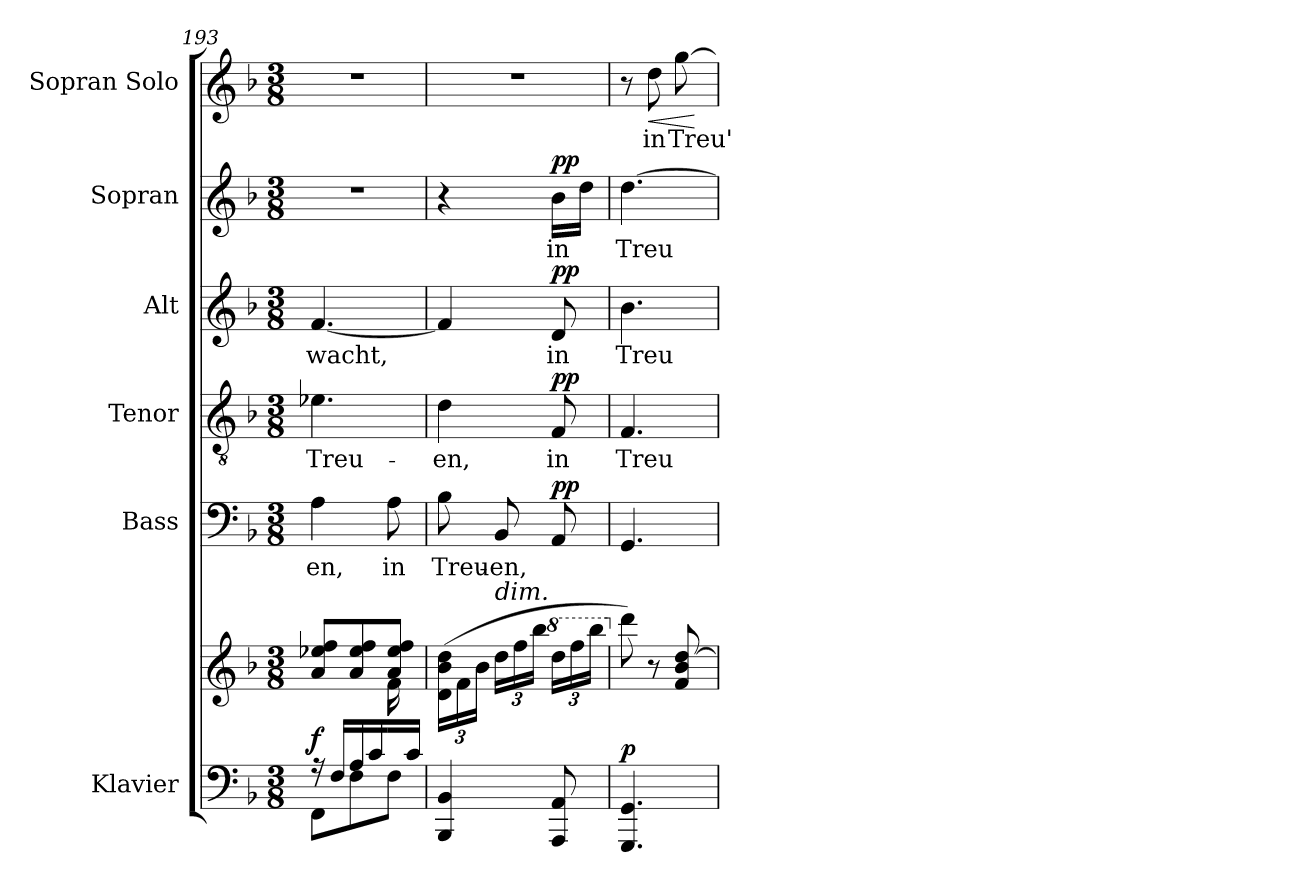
**kern	**kern	**dynam	**kern	**text	**dynam	**kern	**text	**dynam	**kern	**text	**dynam	**kern	**text	**dynam	**kern	**text	**dynam
*part6	*part6	*part6	*part5	*part5	*part5	*part4	*part4	*part4	*part3	*part3	*part3	*part2	*part2	*part2	*part1	*part1	*part1
*staff7	*staff6	*staff6/7	*staff5	*staff5	*staff5	*staff4	*staff4	*staff4	*staff3	*staff3	*staff3	*staff2	*staff2	*staff2	*staff1	*staff1	*staff1
*I"Klavier	*	*	*I"Bass	*	*	*I"Tenor	*	*	*I"Alt	*	*	*I"Sopran	*	*	*I"Sopran Solo	*	*
*	*	*	*I'B	*	*	*I'T	*	*	*I'A	*	*	*I'S	*	*	*	*	*
*clefF4	*clefG2	*	*clefF4	*	*	*clefGv2	*	*	*clefG2	*	*	*clefG2	*	*	*clefG2	*	*
*k[b-]	*k[b-]	*	*k[b-]	*	*	*k[b-]	*	*	*k[b-]	*	*	*k[b-]	*	*	*k[b-]	*	*
*M3/8	*M3/8	*	*M3/8	*	*	*M3/8	*	*	*M3/8	*	*	*M3/8	*	*	*M3/8	*	*
=193	=193	=193	=193	=193	=193	=193	=193	=193	=193	=193	=193	=193	=193	=193	=193	=193	=193
*^	*^	*	*	*	*	*	*	*	*	*	*	*	*	*	*	*	*
!	!	!	!	!LO:DY:a=2	!	!LO:LY:b	!	!	!LO:LY:b	!	!	!LO:LY:b	!	!	!	!	!	!	!
16r	8FF\L	8a/ 8ee-X/ 8ff/L	4ryy	f	4A\	-en,	.	4.e-X\	Treu-	.	[4.f/	-wacht,	.	4.r	.	.	4.r	.	.
16F/LL	.	.	.	.	.	.	.	.	.	.	.	.	.	.	.	.	.	.	.
16A/	8F\	8a/ 8ee-/ 8ff/	.	.	.	.	.	.	.	.	.	.	.	.	.	.	.	.	.
16c/	.	.	.	.	.	.	.	.	.	.	.	.	.	.	.	.	.	.	.
!	!	!	!	!	!	!LO:LY:b	!	!	!	!	!	!	!	!	!	!	!	!	!
16ryy	8F\J	8a/ 8ee-/ 8ff/J	16f\	.	8A\	in	.	.	.	.	.	.	.	.	.	.	.	.	.
16c/JJ	.	.	16ryy	.	.	.	.	.	.	.	.	.	.	.	.	.	.	.	.
*v	*v	*	*	*	*	*	*	*	*	*	*	*	*	*	*	*	*	*	*
*	*v	*v	*	*	*	*	*	*	*	*	*	*	*	*	*	*	*	*
=194	=194	=194	=194	=194	=194	=194	=194	=194	=194	=194	=194	=194	=194	=194	=194	=194	=194
*	*Xbrackettup	*	*	*	*	*	*	*	*	*	*	*	*	*	*	*	*
*	*^	*	*	*	*	*	*	*	*	*	*	*	*	*	*	*	*
!	!	!	!	!	!LO:LY:b	!	!	!LO:LY:b	!	!	!	!	!	!	!	!	!	!
*	*v	*v	*	*	*	*	*	*	*	*	*	*	*	*	*	*	*	*
4BBB-/ 4BB-/	(24d\ 24b-\ 24dd\LL	.	8B-\	Treu-	.	4d\	-en,	.	4f/]	.	.	4r	.	.	4.r	.	.
.	24f\	.	.	.	.	.	.	.	.	.	.	.	.	.	.	.	.
.	24b-\JJ	.	.	.	.	.	.	.	.	.	.	.	.	.	.	.	.
!	!LO:TX:a:i:t=dim.	!	!	!	!	!	!	!	!	!	!	!	!	!	!	!	!
!	!	!	!	!LO:LY:b	!	!	!	!	!	!	!	!	!	!	!	!	!
.	24dd\LL	.	8BB-/	-en,	.	.	.	.	.	.	.	.	.	.	.	.	.
.	24ff\	.	.	.	.	.	.	.	.	.	.	.	.	.	.	.	.
.	24bb-\JJ	.	.	.	.	.	.	.	.	.	.	.	.	.	.	.	.
*	*8va	*	*	*	*	*	*	*	*	*	*	*	*	*	*	*	*
!	!	!	!	!	!LO:DY:a	!	!LO:LY:b	!LO:DY:a	!	!LO:LY:b	!LO:DY:a	!	!LO:LY:b	!LO:DY:a	!	!	!
8AAA/ 8AA/	24ddd\LL	.	8AA/	.	pp	8F/	in	pp	8d/	in	pp	16b-\LL	in	pp	.	.	.
.	24fff\	.	.	.	.	.	.	.	.	.	.	.	.	.	.	.	.
.	.	.	.	.	.	.	.	.	.	.	.	16dd\JJ	.	.	.	.	.
.	24bbb-\JJ	.	.	.	.	.	.	.	.	.	.	.	.	.	.	.	.
=195	=195	=195	=195	=195	=195	=195	=195	=195	=195	=195	=195	=195	=195	=195	=195	=195	=195
*	*X8va	*	*	*	*	*	*	*	*	*	*	*	*	*	*	*	*
!	!	!LO:DY:a=2	!	!	!	!	!LO:LY:b	!	!	!LO:LY:b	!	!	!LO:LY:b	!	!	!	!
4.GGG/ 4.GG/	8ddd\)	p	4.GG/	.	.	4.F/	Treu-	.	4.b-\	Treu-	.	[4.dd\	Treu-	.	8r	.	.
!	!	!	!	!	!	!	!	!	!	!	!	!	!	!	!	!LO:LY:b	!LO:HP:b
.	8r	.	.	.	.	.	.	.	.	.	.	.	.	.	8dd\	in	<
!	!	!	!	!	!	!	!	!	!	!	!	!	!	!	!	!LO:LY:b	!
.	8f/ 8b-/ [8dd/	.	.	.	.	.	.	.	.	.	.	.	.	.	[8gg\	Treu'	.
.	.	.	.	.	.	.	.	.	.	.	.	.	.	.	.	.	[
=	=	=	=	=	=	=	=	=	=	=	=	=	=	=	=	=	=
*-	*-	*-	*-	*-	*-	*-	*-	*-	*-	*-	*-	*-	*-	*-	*-	*-	*-
